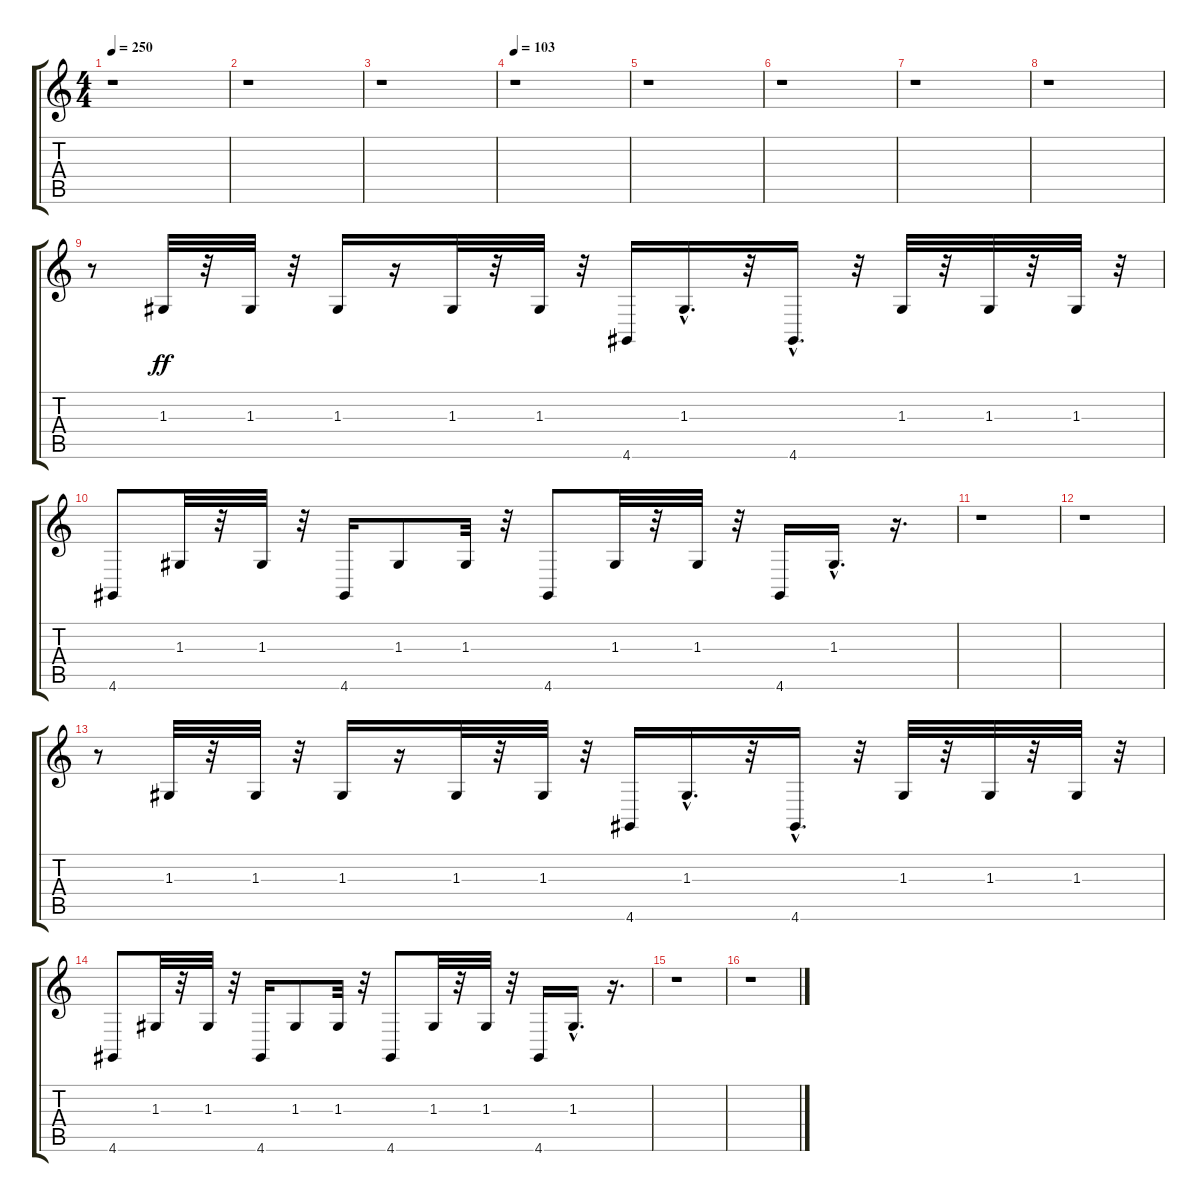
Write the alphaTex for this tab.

\track "" {instrument lead5charang}
\staff {score tabs}
\tuning (E4 B3 G3 D3 A2 E2) {hide}
\ts (4 4)
\tempo 250
\clef g2
\ks c
r.1{dy ff instrument lead5charang} |
r.1 |
r.1 |
\tempo 103
r.1 |
r.1 |
r.1 |
r.1 |
r.1 |
r.8 1.3.32 r.32 1.3.32 r.32 1.3.16 r.16 1.3.32 r.32 1.3.32 r.32 4.6.16 1.3{hac}.16{d} r.32 4.6{hac}.16{d} r.32 1.3.32 r.32 1.3.32 r.32 1.3.32 r.32 |
4.6.8 1.3.32 r.32 1.3.32 r.32 4.6.16 1.3.8 1.3.32 r.32 4.6.8 1.3.32 r.32 1.3.32 r.32 4.6.16 1.3{hac}.16{d} r.16{d} |
r.1 |
r.1 |
r.8 1.3.32 r.32 1.3.32 r.32 1.3.16 r.16 1.3.32 r.32 1.3.32 r.32 4.6.16 1.3{hac}.16{d} r.32 4.6{hac}.16{d} r.32 1.3.32 r.32 1.3.32 r.32 1.3.32 r.32 |
4.6.8 1.3.32 r.32 1.3.32 r.32 4.6.16 1.3.8 1.3.32 r.32 4.6.8 1.3.32 r.32 1.3.32 r.32 4.6.16 1.3{hac}.16{d} r.16{d} |
r.1 |
r.1
